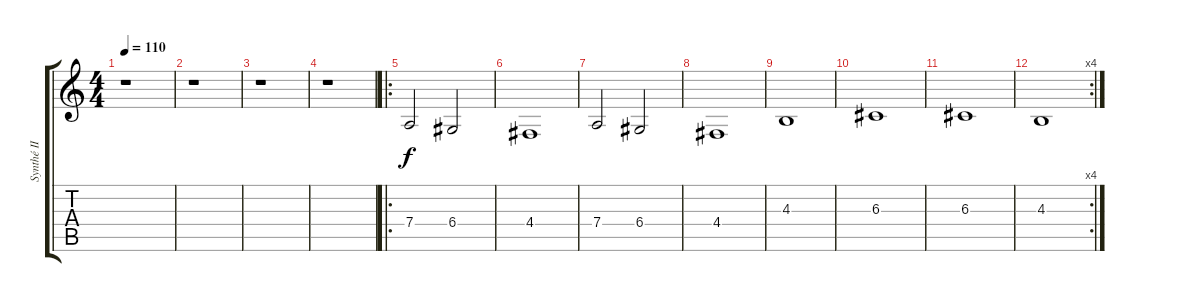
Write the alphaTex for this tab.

\track ("Synthé II" "Synthé II") {instrument synthstrings1}
\staff {score tabs}
\tuning (E4 B3 G3 D3 A2 E2) {hide}
\ts (4 4)
\tempo 110
\clef g2
\ks c
r.1{dy f} |
r.1 |
r.1 |
r.1 |
\ro
7.4.2 6.4.2 |
4.4.1 |
7.4.2 6.4.2 |
4.4.1 |
4.3.1 |
6.3.1 |
6.3.1 |
\rc 4
4.3.1
